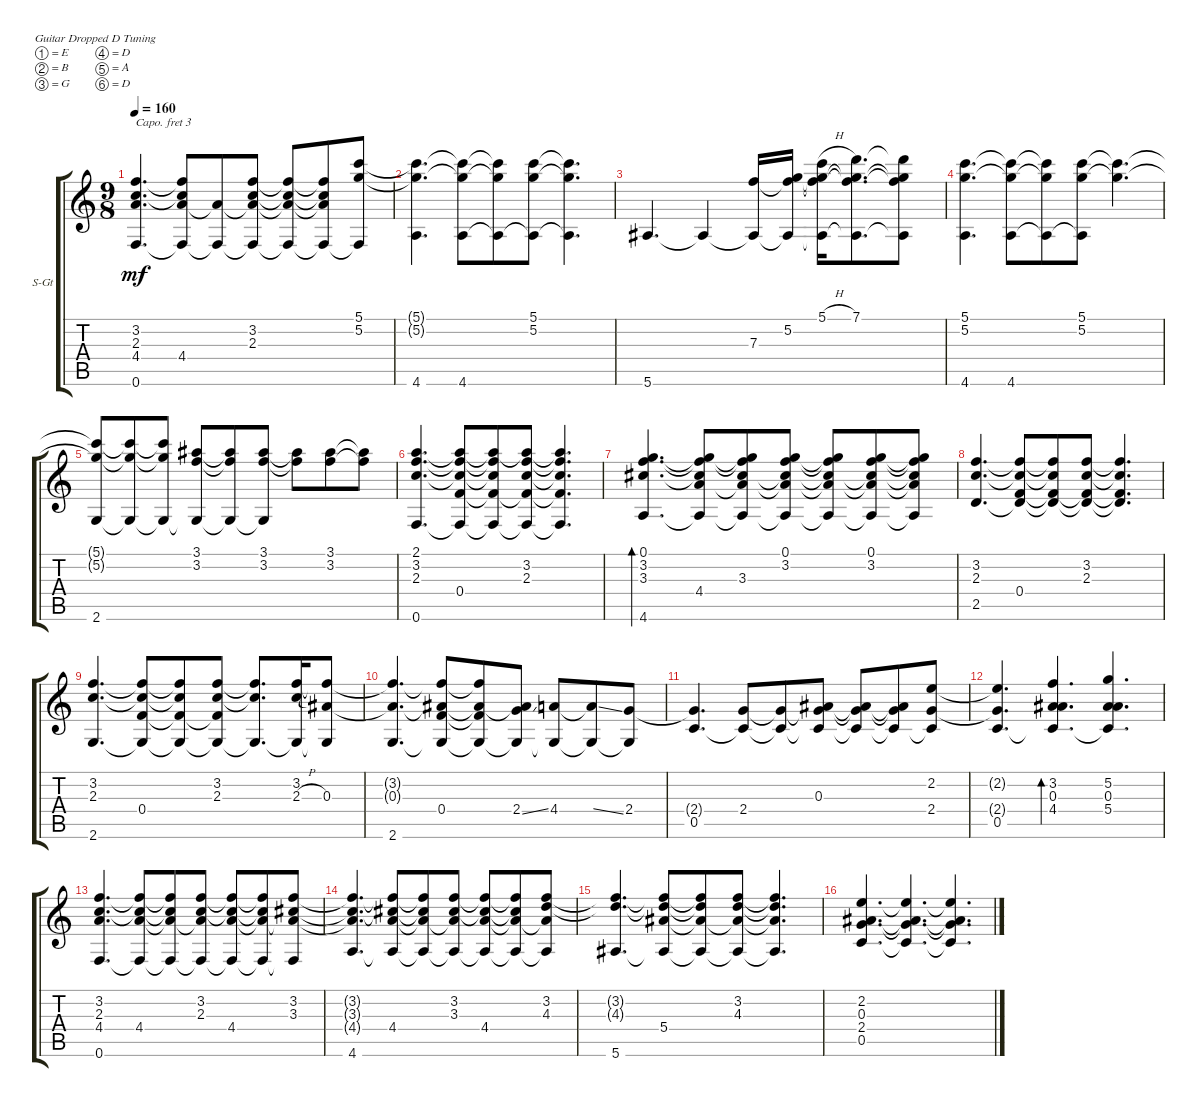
\defaultSystemsLayout 4
\bracketExtendMode groupsimilarinstruments
\firstSystemTrackNameOrientation horizontal
\otherSystemsTrackNameOrientation horizontal
\track ("Steel Guitar" "S-Gt") {instrument acousticguitarsteel}
\staff {score tabs}
\capo 3
\tuning (E4 B3 G3 D3 A2 D2)
\ts (9 8)
\tempo 160
\clef g2
\ks c
(0.6 4.4 2.3 3.2).4{d dy mf} (4.4 0.6{t} 3.2{t} 2.3{t}).8 (0.6{t} 4.4{t}).8 (3.2 2.3 0.6{t} 4.4{t}).8 (0.6{t} 3.2{t} 2.3{t} 4.4{t}).8 (3.2{t} 2.3{t} 0.6{t} 4.4{t}).8 (5.2 5.1 0.6{t}).8 |
(5.2{t} 5.1{t} 4.6).4{d} (4.6 5.1{t} 5.2{t}).8 (4.6{t} 5.1{t} 5.2{t}).8 (4.6{t} 5.2 5.1).8 (5.1{t} 5.2{t} 4.6{t}).4{d} |
5.6.4{d} 5.6{t}.4 (7.3 5.6{t}).16 (5.2 7.3{t} 5.6{t}).16 (5.1{h} 5.2{t} 7.3{t} 5.6{t}).16 (7.1 5.2{t} 7.3{t} 5.6{t}).8{d} (7.1{t} 5.2{t} 7.3{t} 5.6{t}).8 |
(4.6 5.1 5.2).4{d} (4.6 5.1{t} 5.2{t}).8 (4.6{t} 5.1{t} 5.2{t}).8 (4.6{t} 5.2 5.1).8 (5.2{t} 5.1{t}).4{d} |
(2.6 5.2{t} 5.1{t}).8 (2.6{t} 5.2{t} 5.1{t}).8 (2.6{t} 5.1{t} 5.2{t}).8 (2.6{t} 3.1 3.2).8 (2.6{t} 3.1{t} 3.2{t}).8 (2.6{t} 3.1 3.2).8 (3.1{t} 3.2{t}).8 (3.2 3.1).8 (3.1{t} 3.2{t}).8 |
(2.1 3.2 2.3 0.6).4{d} (0.4 2.1{t} 3.2{t} 2.3{t} 0.6{t}).8 (0.4{t} 2.1{t} 3.2{t} 2.3{t} 0.6{t}).8 (2.3 3.2 2.1{t} 0.4{t} 0.6{t}).8 (3.2{t} 2.3{t} 0.4{t} 2.1{t} 0.6{t}).4{d} |
(4.6 3.3 0.1 3.2).4{d bd 241} (4.6{t} 3.3{t} 3.2{t} 4.4 0.1{t}).8 (4.6{t} 3.3 3.2{t} 0.1{t} 4.4{t}).8 (0.1 4.6{t} 3.3{t} 3.2 4.4{t}).8 (0.1{t} 4.6{t} 3.3{t} 3.2{t} 4.4{t}).8 (0.1 4.6{t} 3.3{t} 3.2 4.4{t}).8 (0.1{t} 3.2{t} 3.3{t} 4.4{t} 4.6{t}).8 |
(3.2 2.3 2.5).4{d} (0.4 3.2{t} 2.3{t} 2.5{t}).8 (0.4{t} 3.2{t} 2.3{t} 2.5{t}).8 (2.3 3.2 2.5{t} 0.4{t}).8 (3.2{t} 2.3{t} 0.4{t} 2.5{t}).4{d} |
(3.2 2.3 2.6).4{d} (0.4 3.2{t} 2.3{t} 2.6{t}).8 (0.4{t} 3.2{t} 2.3{t} 2.6{t}).8 (2.3 3.2 0.4{t} 2.6{t}).8 (3.2{t} 2.3{t} 2.6{t}).8{d} (2.3{h} 3.2 2.6{t}).16 (0.3 3.2{t} 2.6{t}).8 |
(2.6 3.2{t} 0.3{t}).4{d} (0.4 2.6{t} 3.2{t} 0.3{t}).8 (0.4{t} 2.6{t} 0.3{t} 3.2{t}).8 (2.4{ss} 2.6{t} 0.3{t}).8 (4.4 2.6{t}).8 (4.4{ss t} 2.6{t}).8 (2.4 2.6{t}).8 |
(2.4{t} 0.5).4{d} (2.4 0.5{t}).8 (2.4{t} 0.5{t}).8 (0.3 0.5{t} 2.4{t}).8 (0.3{t} 0.5{t} 2.4{t}).8 (0.3{t} 0.5{t} 2.4{t}).8 (2.2 0.5{t} 2.4).8 |
(0.5 2.2{t} 2.4{t}).4{d} (4.4 0.3 3.2 0.5{t}).4{d bd 237} (5.4 0.3 5.2 0.5{t}).4{d} |
(3.2 2.3 4.4 0.6).4{d} (4.4 0.6{t} 3.2{t} 2.3{t}).8 (4.4{t} 0.6{t} 3.2{t} 2.3{t}).8 (2.3 3.2 0.6{t} 4.4{t}).8 (4.4 0.6{t} 2.3{t} 3.2{t}).8 (4.4{t} 0.6{t} 2.3{t} 3.2{t}).8 (3.3 3.2 0.6{t} 4.4{t}).8 |
(4.6 3.3{t} 3.2{t} 4.4{t}).4{d} (4.4 3.3{t} 3.2{t} 4.6{t}).8 (4.4{t} 3.3{t} 3.2{t} 4.6{t}).8 (3.3 3.2 4.4{t} 4.6{t}).8 (4.4 3.3{t} 3.2{t} 4.6{t}).8 (4.4{t} 3.3{t} 3.2{t} 4.6{t}).8 (4.4{t} 4.3 3.2 4.6{t}).8 |
(5.6 4.3{t} 3.2{t}).4{d} (5.4 5.6{t} 4.3{t} 3.2{t}).8 (5.4{t} 5.6{t} 4.3{t} 3.2{t}).8 (4.3 3.2 5.6{t} 5.4{t}).8 (3.2{t} 4.3{t} 5.6{t} 5.4{t}).4{d} |
(0.5 2.4 0.3 2.2).4{d} (2.2{t} 0.3{t} 2.4{t} 0.5{t}).4{d} (0.5{t} 2.4{t} 0.3{t} 2.2{t}).4{d}
